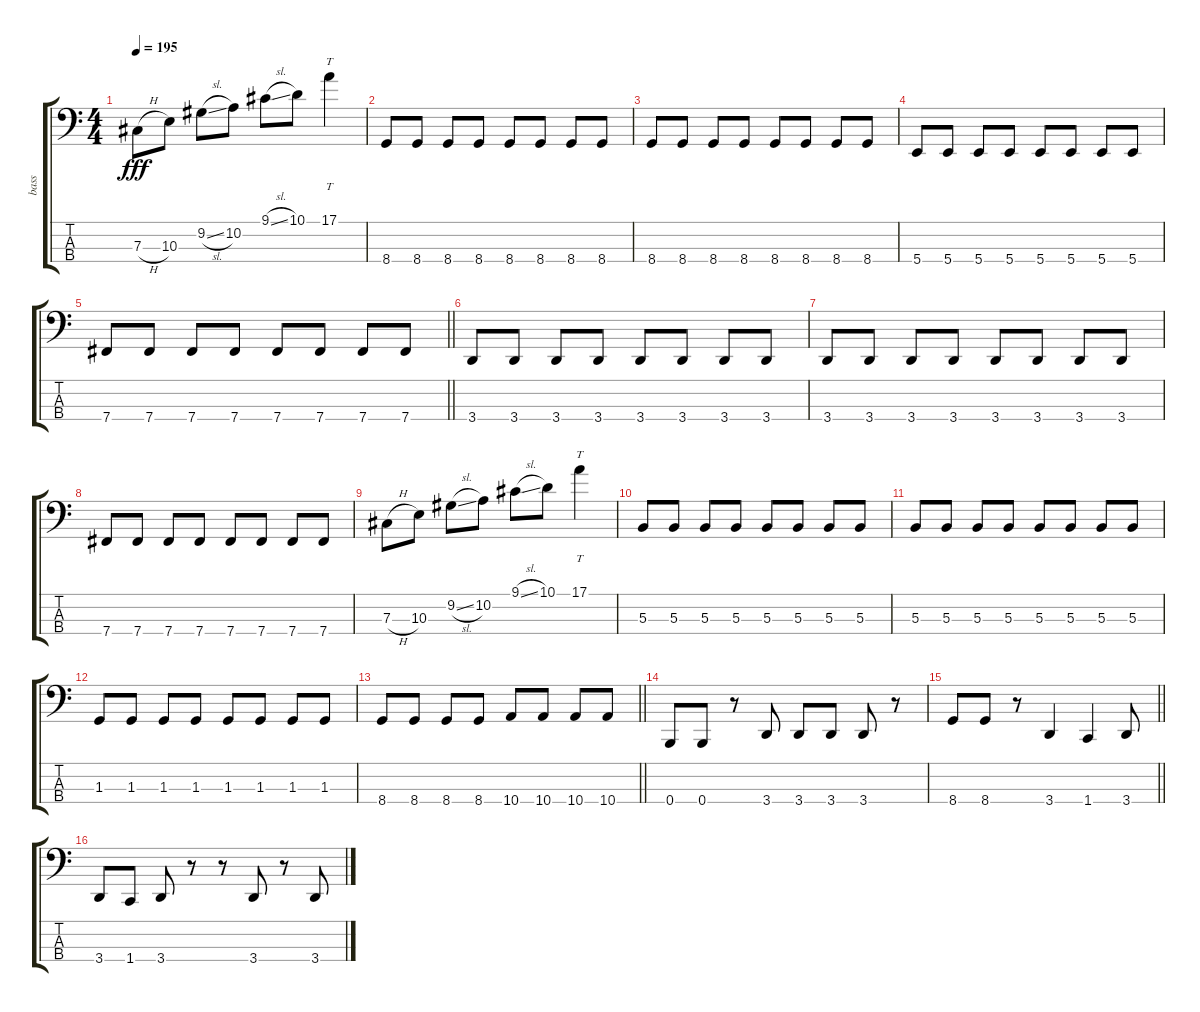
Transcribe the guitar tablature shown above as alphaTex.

\track ("bass" "bass") {instrument electricbasspick}
\staff {score tabs}
\tuning (E2 B1 Gb1 B0) {hide}
\ts (4 4)
\tempo 195
\clef f4
\ks c
7.3{h}.8{dy fff} 10.3.8 9.2{sl}.8 10.2.8 9.1{sl}.8 10.1.8 17.1.4{tt} |
8.4.8 8.4.8 8.4.8 8.4.8 8.4.8 8.4.8 8.4.8 8.4.8 |
8.4.8 8.4.8 8.4.8 8.4.8 8.4.8 8.4.8 8.4.8 8.4.8 |
5.4.8 5.4.8 5.4.8 5.4.8 5.4.8 5.4.8 5.4.8 5.4.8 |
\barLineRight lightlight
7.4.8 7.4.8 7.4.8 7.4.8 7.4.8 7.4.8 7.4.8 7.4.8 |
3.4.8 3.4.8 3.4.8 3.4.8 3.4.8 3.4.8 3.4.8 3.4.8 |
3.4.8 3.4.8 3.4.8 3.4.8 3.4.8 3.4.8 3.4.8 3.4.8 |
7.4.8 7.4.8 7.4.8 7.4.8 7.4.8 7.4.8 7.4.8 7.4.8 |
7.3{h}.8 10.3.8 9.2{sl}.8 10.2.8 9.1{sl}.8 10.1.8 17.1.4{tt} |
5.3.8 5.3.8 5.3.8 5.3.8 5.3.8 5.3.8 5.3.8 5.3.8 |
5.3.8 5.3.8 5.3.8 5.3.8 5.3.8 5.3.8 5.3.8 5.3.8 |
1.3.8 1.3.8 1.3.8 1.3.8 1.3.8 1.3.8 1.3.8 1.3.8 |
\barLineRight lightlight
8.4.8 8.4.8 8.4.8 8.4.8 10.4.8 10.4.8 10.4.8 10.4.8 |
\section ("" "")
0.4.8 0.4.8 r.8 3.4.8 3.4.8 3.4.8 3.4.8 r.8 |
\barLineRight lightlight
8.4.8 8.4.8 r.8 3.4.4 1.4.4 3.4.8 |
\section ("" "")
3.4.8 1.4.8 3.4.8 r.8 r.8 3.4.8 r.8 3.4.8
